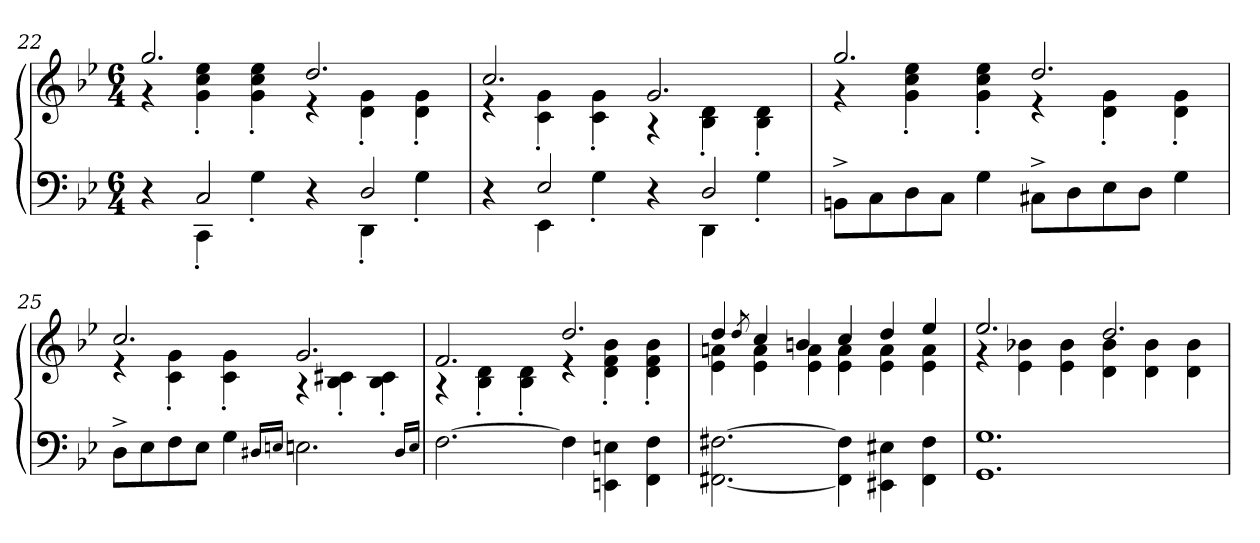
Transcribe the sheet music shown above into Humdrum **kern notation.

**kern	**kern
*part2	*part1
*staff2	*staff1
*clefF4	*clefG2
*k[b-e-]	*k[b-e-]
*M6/4	*M6/4
=22	=22
*^	*^
4r	4ryy	2.gg	4r
2C/	4CC'>	.	4ee-'> 4cc'> 4g'>
.	4G'>	.	4ee-'> 4cc'> 4g'>
4r	4ryy	2.dd	4r
2D/	4DD'>	.	4g'> 4d'>
.	4G'>	.	4g'> 4d'>
=23	=23	=23	=23
4r	4ryy	2.cc	4r
2E-/	4EE-	.	4g'> 4c'>
.	4G'>	.	4g'> 4c'>
4r	4ryy	2.g	4r
2D/	4DD	.	4d'> 4B-'>
.	4G'>	.	4d'> 4B-'>
*v	*v	*	*
=24	=24	=24
8BBn^>\L	2.gg	4r
8C	.	.
8D	.	4ee-'> 4cc'> 4g'>
8CJ	.	.
4G	.	4ee-'> 4cc'> 4g'>
8C#X^>L	2.dd	4r
8D	.	.
8E-	.	4g'> 4d'>
8DJ	.	.
4G	.	4g'> 4d'>
=25	=25	=25
8D^>L	2.cc	4r
8E-	.	.
8F	.	4g'> 4c'>
8E-J	.	.
4G	.	4g'> 4c'>
16qqD#X/LL	.	.
16qqEn/JJ	.	.
2.En	2.g	4r
.	.	4c#X'> 4B-'>
.	.	4c#'> 4B-'>
16qqD#/LL	.	.
16qqE/JJ	.	.
=26	=26	=26
[2.F	2.f	4r
.	.	4d'> 4B-'>
.	.	4d'> 4B-'>
4F]	2.dd	4r
4En\ 4EEn	.	4b-'> 4f'> 4d'>
4F\ 4FF	.	4b-'> 4f'> 4d'>
=27	=27	=27
[2.F#X\ [2.FF#X	4dd	4an 4e-
.	8qdd/	.
.	4cc	4a 4e-
.	4bn	4a 4e-
4F#\] 4FF#]	4cc	4a 4e-
4E#X\ 4EE#X	4dd	4a 4e-
4F#\ 4FF#	4ee-	4a 4e-
=28	=28	=28
1.G 1.GG	2.ee-	4r
.	.	4b-X 4e-
.	.	4b- 4e-
.	2.dd	4b- 4d
.	.	4b- 4d
.	.	4b- 4d
*	*v	*v
=	=
*-	*-
